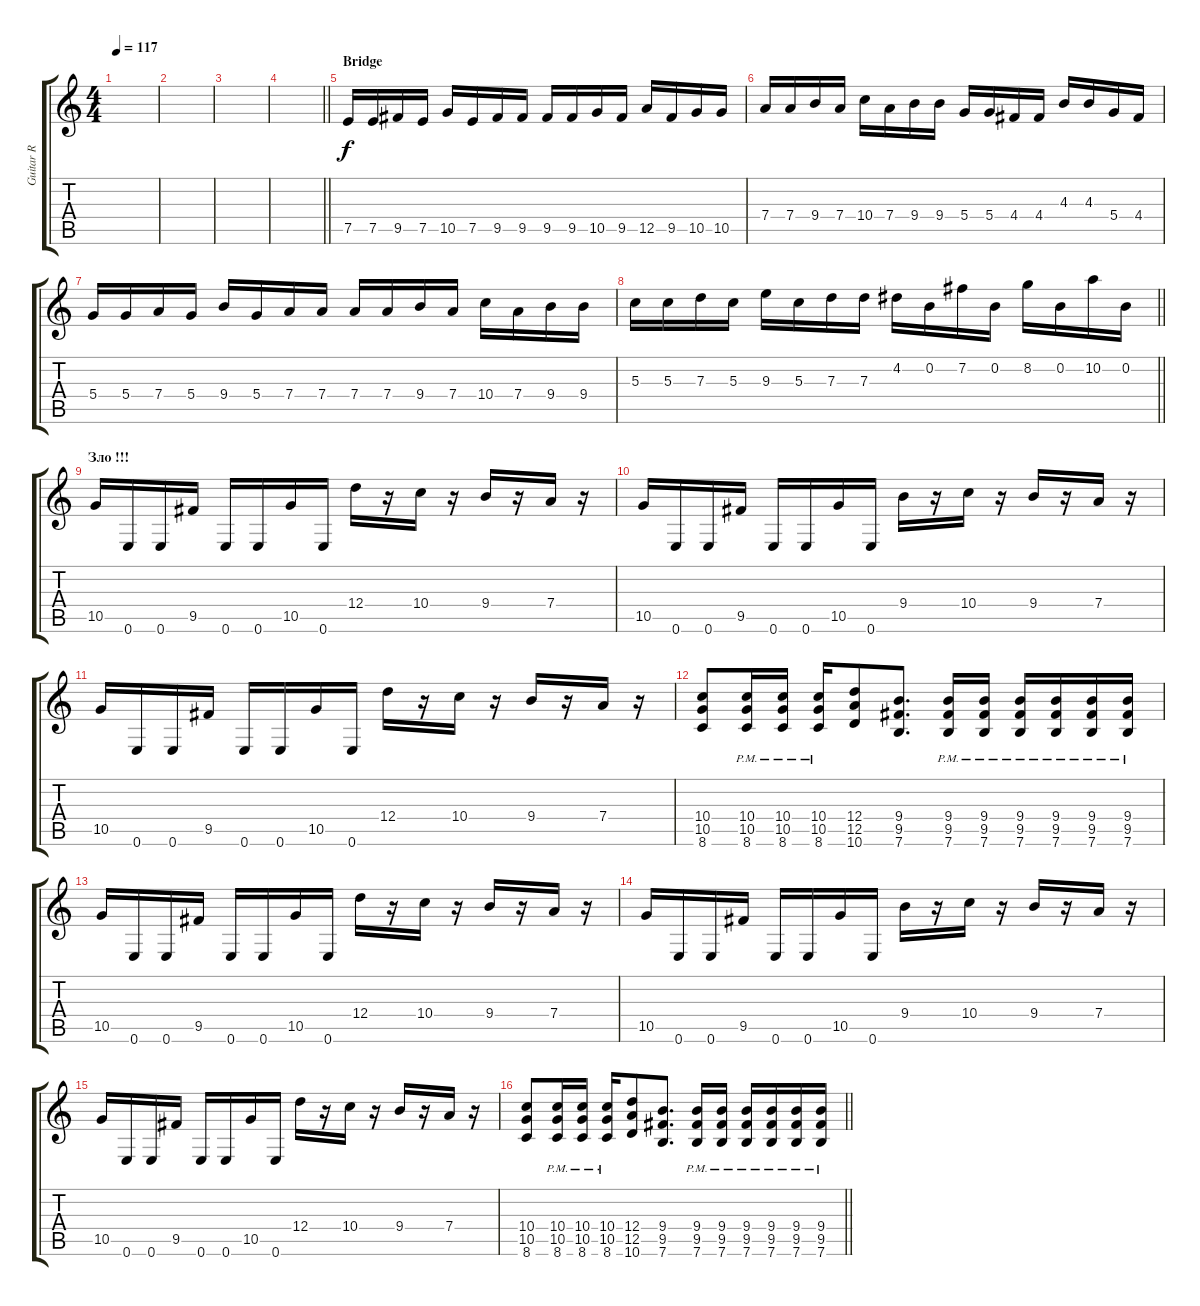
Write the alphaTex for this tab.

\track ("Guitar R" "Guitar R") {instrument distortionguitar}
\staff {score tabs}
\tuning (E4 B3 G3 D3 A2 E2) {hide}
\ts (4 4)
\tempo 117
\clef g2
\ks c
|
|
|
\barLineRight lightlight
|
\section ("" "Bridge")
7.5.16 7.5.16 9.5.16 7.5.16 10.5.16 7.5.16 9.5.16 9.5.16 9.5.16 9.5.16 10.5.16 9.5.16 12.5.16 9.5.16 10.5.16 10.5.16 |
7.4.16 7.4.16 9.4.16 7.4.16 10.4.16 7.4.16 9.4.16 9.4.16 5.4.16 5.4.16 4.4.16 4.4.16 4.3.16 4.3.16 5.4.16 4.4.16 |
5.4.16 5.4.16 7.4.16 5.4.16 9.4.16 5.4.16 7.4.16 7.4.16 7.4.16 7.4.16 9.4.16 7.4.16 10.4.16 7.4.16 9.4.16 9.4.16 |
\barLineRight lightlight
5.3.16 5.3.16 7.3.16 5.3.16 9.3.16 5.3.16 7.3.16 7.3.16 4.2.16 0.2.16 7.2.16 0.2.16 8.2.16 0.2.16 10.2.16 0.2.16 |
\section ("" "Зло !!!")
10.5.16 0.6.16 0.6.16 9.5.16 0.6.16 0.6.16 10.5.16 0.6.16 12.4.16 r.16 10.4.16 r.16 9.4.16 r.16 7.4.16 r.16 |
10.5.16 0.6.16 0.6.16 9.5.16 0.6.16 0.6.16 10.5.16 0.6.16 9.4.16 r.16 10.4.16 r.16 9.4.16 r.16 7.4.16 r.16 |
10.5.16 0.6.16 0.6.16 9.5.16 0.6.16 0.6.16 10.5.16 0.6.16 12.4.16 r.16 10.4.16 r.16 9.4.16 r.16 7.4.16 r.16 |
(10.4 10.5 8.6).8 (10.4{pm} 10.5{pm} 8.6{pm}).16 (10.4{pm} 10.5{pm} 8.6{pm}).16 (10.4{pm} 10.5{pm} 8.6{pm}).16 (12.4 12.5 10.6).8 (9.4 9.5 7.6).8{d} (9.4{pm} 9.5{pm} 7.6{pm}).16 (9.4{pm} 9.5{pm} 7.6{pm}).16 (9.4{pm} 9.5{pm} 7.6{pm}).16 (9.4{pm} 9.5{pm} 7.6{pm}).16 (9.4{pm} 9.5{pm} 7.6{pm}).16 (9.4{pm} 9.5{pm} 7.6{pm}).16 |
10.5.16 0.6.16 0.6.16 9.5.16 0.6.16 0.6.16 10.5.16 0.6.16 12.4.16 r.16 10.4.16 r.16 9.4.16 r.16 7.4.16 r.16 |
10.5.16 0.6.16 0.6.16 9.5.16 0.6.16 0.6.16 10.5.16 0.6.16 9.4.16 r.16 10.4.16 r.16 9.4.16 r.16 7.4.16 r.16 |
10.5.16 0.6.16 0.6.16 9.5.16 0.6.16 0.6.16 10.5.16 0.6.16 12.4.16 r.16 10.4.16 r.16 9.4.16 r.16 7.4.16 r.16 |
\barLineRight lightlight
(10.4 10.5 8.6).8 (10.4{pm} 10.5{pm} 8.6{pm}).16 (10.4{pm} 10.5{pm} 8.6{pm}).16 (10.4{pm} 10.5{pm} 8.6{pm}).16 (12.4 12.5 10.6).8 (9.4 9.5 7.6).8{d} (9.4{pm} 9.5{pm} 7.6{pm}).16 (9.4{pm} 9.5{pm} 7.6{pm}).16 (9.4{pm} 9.5{pm} 7.6{pm}).16 (9.4{pm} 9.5{pm} 7.6{pm}).16 (9.4{pm} 9.5{pm} 7.6{pm}).16 (9.4{pm} 9.5{pm} 7.6{pm}).16
